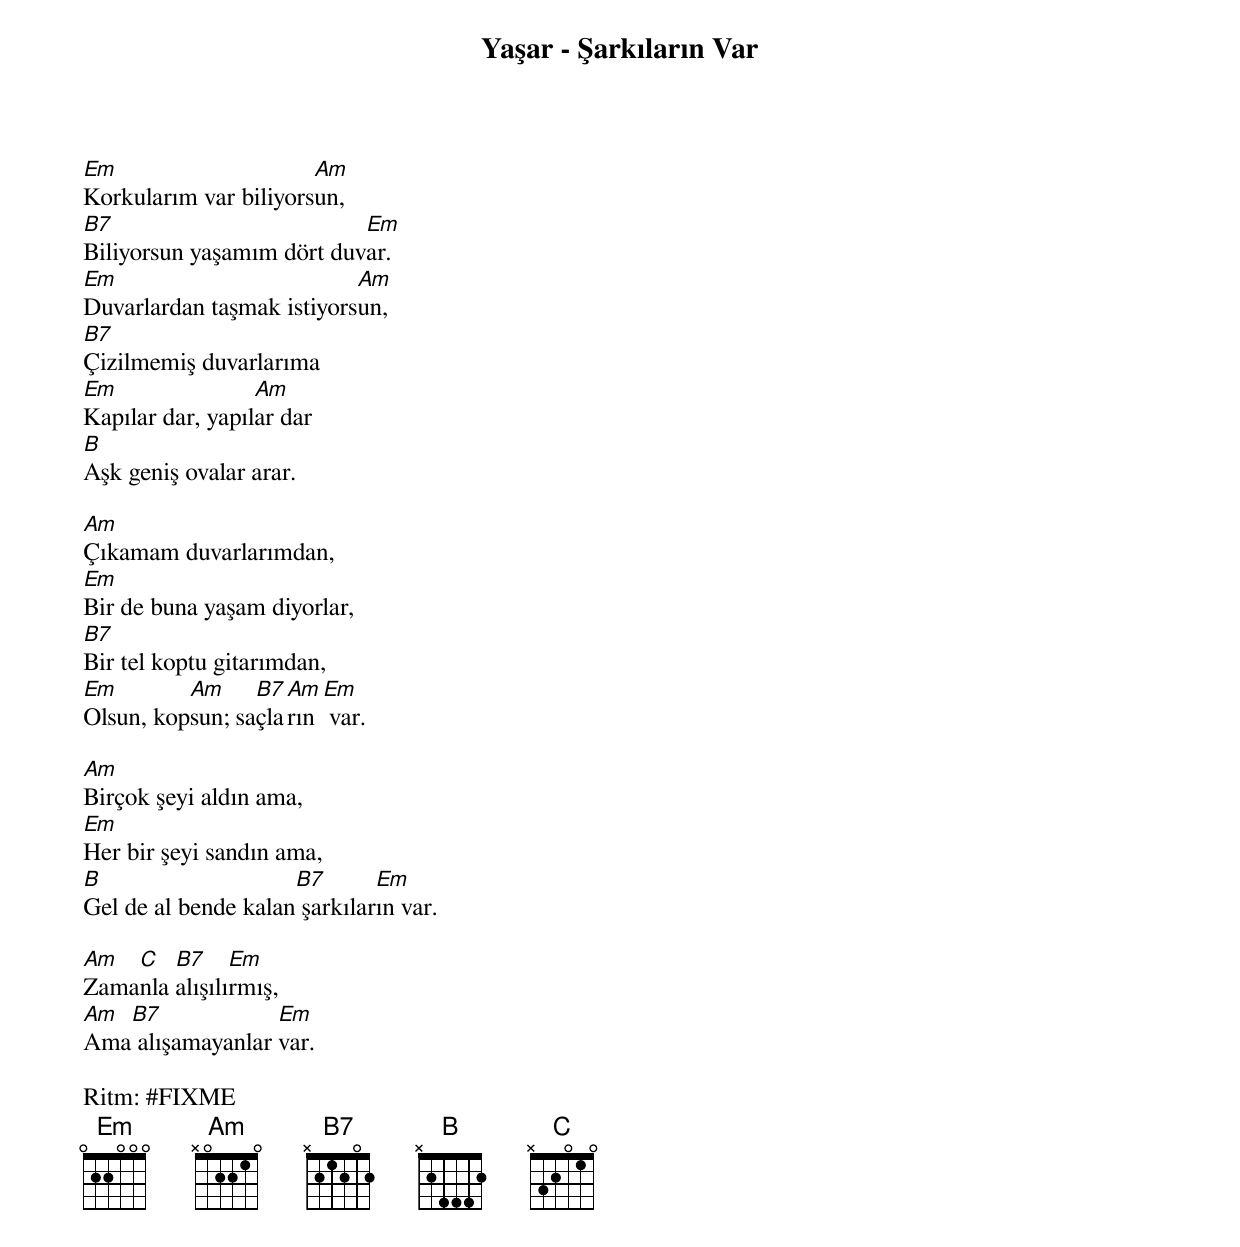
Yaşar - Şarkıların Var

Em                     Am
Korkularım var biliyorsun,
B7                         Em
Biliyorsun yaşamım dört duvar.
Em                         Am
Duvarlardan taşmak istiyorsun,
B7
Çizilmemiş duvarlarıma
Em                Am
Kapılar dar, yapılar dar
B
Aşk geniş ovalar arar.

Am
Çıkamam duvarlarımdan,
Em
Bir de buna yaşam diyorlar,
B7
Bir tel koptu gitarımdan,
Em        Am     B7 Am Em
Olsun, kopsun; saçların var.

Am
Birçok şeyi aldın ama,
Em
Her bir şeyi sandın ama,
B                    B7       Em
Gel de al bende kalan şarkıların var.

Am  C   B7     Em
Zamanla alışılırmış,
Am B7             Em
Ama alışamayanlar var.

Ritm: #FIXME
